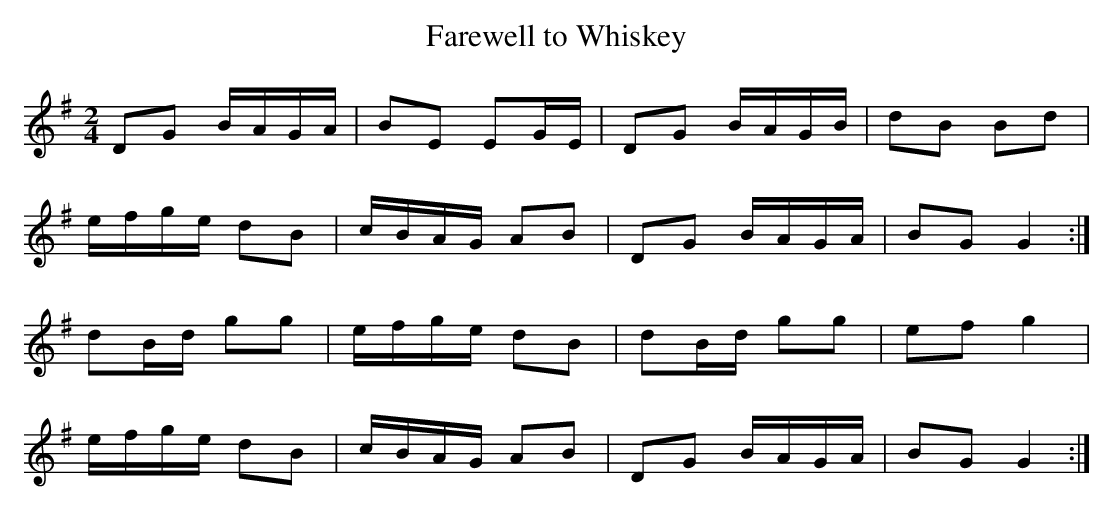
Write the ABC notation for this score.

X:1
T:Farewell to Whiskey
M:2/4
L:1/8
K:G Major
DG B/A/G/A/|BE EG/E/|DG B/A/G/B/|dB Bd|!
e/f/g/e/ dB|c/B/A/G/ AB|DG B/A/G/A/|BG G2:|!
dB/d/ gg|e/f/g/e/ dB|dB/d/ gg|ef g2|!
e/f/g/e/ dB|c/B/A/G/ AB|DG B/A/G/A/|BG G2:|!
